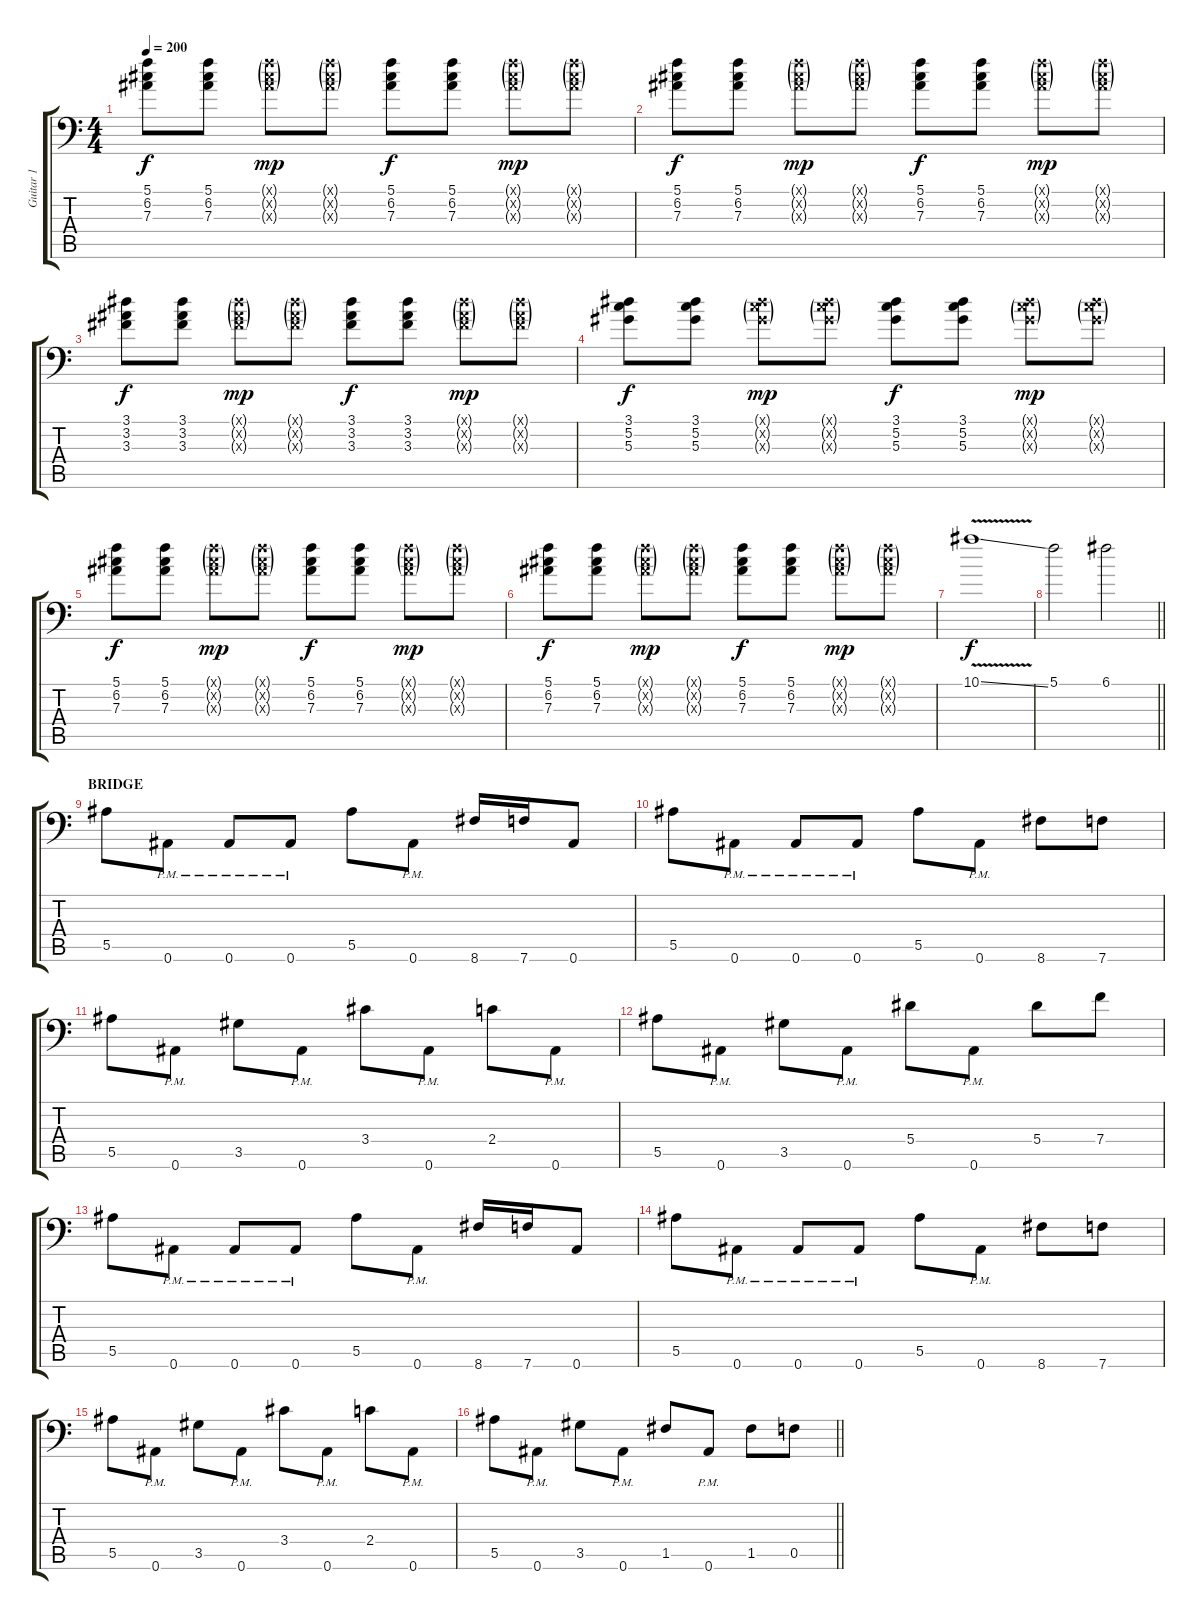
\track ("Guitar 1" "Guitar 1") {instrument distortionguitar}
\staff {score tabs}
\tuning (C4 G3 Eb3 Bb2 F2 Bb1) {hide}
\ts (4 4)
\tempo 200
\clef f4
\ks c
(5.1 6.2 7.3).8{dy f} (5.1 6.2 7.3).8 (5.1{g x} 6.2{g x} 7.3{g x}).8{dy mp} (5.1{g x} 6.2{g x} 7.3{g x}).8 (5.1 6.2 7.3).8{dy f} (5.1 6.2 7.3).8 (5.1{g x} 6.2{g x} 7.3{g x}).8{dy mp} (5.1{g x} 6.2{g x} 7.3{g x}).8 |
(5.1 6.2 7.3).8{dy f} (5.1 6.2 7.3).8 (5.1{g x} 6.2{g x} 7.3{g x}).8{dy mp} (5.1{g x} 6.2{g x} 7.3{g x}).8 (5.1 6.2 7.3).8{dy f} (5.1 6.2 7.3).8 (5.1{g x} 6.2{g x} 7.3{g x}).8{dy mp} (5.1{g x} 6.2{g x} 7.3{g x}).8 |
(3.1 3.2 3.3).8{dy f} (3.1 3.2 3.3).8 (3.1{g x} 3.2{g x} 3.3{g x}).8{dy mp} (3.1{g x} 3.2{g x} 3.3{g x}).8 (3.1 3.2 3.3).8{dy f} (3.1 3.2 3.3).8 (3.1{g x} 3.2{g x} 3.3{g x}).8{dy mp} (3.1{g x} 3.2{g x} 3.3{g x}).8 |
(3.1 5.2 5.3).8{dy f} (3.1 5.2 5.3).8 (3.1{g x} 5.2{g x} 5.3{g x}).8{dy mp} (3.1{g x} 5.2{g x} 5.3{g x}).8 (3.1 5.2 5.3).8{dy f} (3.1 5.2 5.3).8 (3.1{g x} 5.2{g x} 5.3{g x}).8{dy mp} (3.1{g x} 5.2{g x} 5.3{g x}).8 |
(5.1 6.2 7.3).8{dy f} (5.1 6.2 7.3).8 (5.1{g x} 6.2{g x} 7.3{g x}).8{dy mp} (5.1{g x} 6.2{g x} 7.3{g x}).8 (5.1 6.2 7.3).8{dy f} (5.1 6.2 7.3).8 (5.1{g x} 6.2{g x} 7.3{g x}).8{dy mp} (5.1{g x} 6.2{g x} 7.3{g x}).8 |
(5.1 6.2 7.3).8{dy f} (5.1 6.2 7.3).8 (5.1{g x} 6.2{g x} 7.3{g x}).8{dy mp} (5.1{g x} 6.2{g x} 7.3{g x}).8 (5.1 6.2 7.3).8{dy f} (5.1 6.2 7.3).8 (5.1{g x} 6.2{g x} 7.3{g x}).8{dy mp} (5.1{g x} 6.2{g x} 7.3{g x}).8 |
10.1{v ss}.1{dy f} |
\barLineRight lightlight
5.1.2 6.1.2 |
\section ("" "BRIDGE")
5.5.8 0.6{pm}.8 0.6{pm}.8 0.6{pm}.8 5.5.8 0.6{pm}.8 8.6.16 7.6.16 0.6.8 |
5.5.8 0.6{pm}.8 0.6{pm}.8 0.6{pm}.8 5.5.8 0.6{pm}.8 8.6.8 7.6.8 |
5.5.8 0.6{pm}.8 3.5.8 0.6{pm}.8 3.4.8 0.6{pm}.8 2.4.8 0.6{pm}.8 |
5.5.8 0.6{pm}.8 3.5.8 0.6{pm}.8 5.4.8 0.6{pm}.8 5.4.8 7.4.8 |
5.5.8 0.6{pm}.8 0.6{pm}.8 0.6{pm}.8 5.5.8 0.6{pm}.8 8.6.16 7.6.16 0.6.8 |
5.5.8 0.6{pm}.8 0.6{pm}.8 0.6{pm}.8 5.5.8 0.6{pm}.8 8.6.8 7.6.8 |
5.5.8 0.6{pm}.8 3.5.8 0.6{pm}.8 3.4.8 0.6{pm}.8 2.4.8 0.6{pm}.8 |
\barLineRight lightlight
5.5.8 0.6{pm}.8 3.5.8 0.6{pm}.8 1.5.8 0.6{pm}.8 1.5.8 0.5.8
